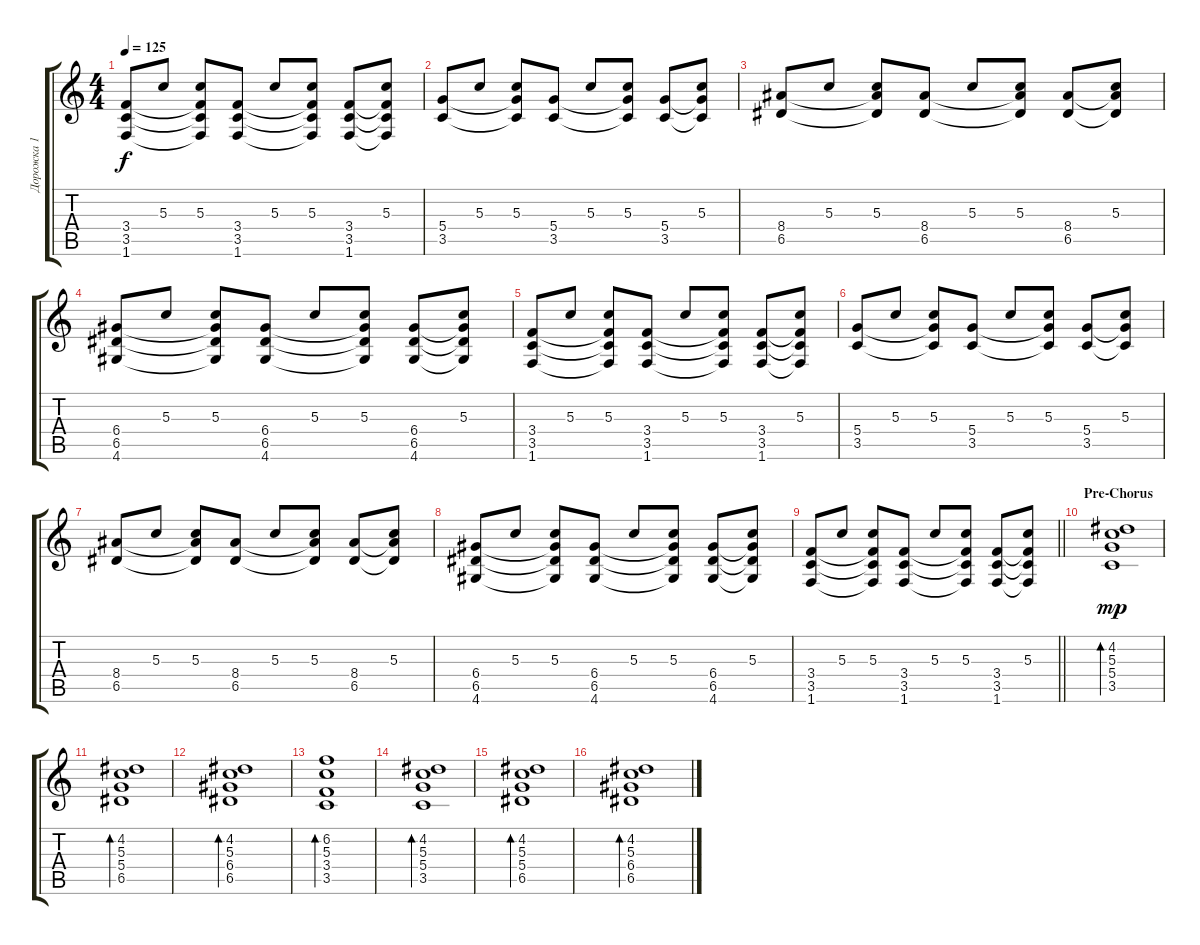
\track ("Дорожка 1" "Дорожка 1") {instrument acousticguitarsteel}
\staff {score tabs}
\tuning (E4 B3 G3 D3 A2 E2) {hide}
\ts (4 4)
\tempo 125
\clef g2
\ks c
(3.4 3.5 1.6).8{dy f} 5.3.8 (5.3 3.4{t} 3.5{t} 1.6{t}).8 (3.4 3.5 1.6).8 5.3.8 (5.3 3.4{t} 3.5{t} 1.6{t}).8 (3.4 3.5 1.6).8 (5.3 3.4{t} 3.5{t} 1.6{t}).8 |
(5.4 3.5).8 5.3.8 (5.3 5.4{t} 3.5{t}).8 (5.4 3.5).8 5.3.8 (5.3 5.4{t} 3.5{t}).8 (5.4 3.5).8 (5.3 5.4{t} 3.5{t}).8 |
(8.4 6.5).8 5.3.8 (5.3 8.4{t} 6.5{t}).8 (8.4 6.5).8 5.3.8 (5.3 8.4{t} 6.5{t}).8 (8.4 6.5).8 (5.3 8.4{t} 6.5{t}).8 |
(6.4 6.5 4.6).8 5.3.8 (5.3 6.4{t} 6.5{t} 4.6{t}).8 (6.4 6.5 4.6).8 5.3.8 (5.3 6.4{t} 6.5{t} 4.6{t}).8 (6.4 6.5 4.6).8 (5.3 6.4{t} 6.5{t} 4.6{t}).8 |
(3.4 3.5 1.6).8 5.3.8 (5.3 3.4{t} 3.5{t} 1.6{t}).8 (3.4 3.5 1.6).8 5.3.8 (5.3 3.4{t} 3.5{t} 1.6{t}).8 (3.4 3.5 1.6).8 (5.3 3.4{t} 3.5{t} 1.6{t}).8 |
(5.4 3.5).8 5.3.8 (5.3 5.4{t} 3.5{t}).8 (5.4 3.5).8 5.3.8 (5.3 5.4{t} 3.5{t}).8 (5.4 3.5).8 (5.3 5.4{t} 3.5{t}).8 |
(8.4 6.5).8 5.3.8 (5.3 8.4{t} 6.5{t}).8 (8.4 6.5).8 5.3.8 (5.3 8.4{t} 6.5{t}).8 (8.4 6.5).8 (5.3 8.4{t} 6.5{t}).8 |
(6.4 6.5 4.6).8 5.3.8 (5.3 6.4{t} 6.5{t} 4.6{t}).8 (6.4 6.5 4.6).8 5.3.8 (5.3 6.4{t} 6.5{t} 4.6{t}).8 (6.4 6.5 4.6).8 (5.3 6.4{t} 6.5{t} 4.6{t}).8 |
\barLineRight lightlight
(3.4 3.5 1.6).8 5.3.8 (5.3 3.4{t} 3.5{t} 1.6{t}).8 (3.4 3.5 1.6).8 5.3.8 (5.3 3.4{t} 3.5{t} 1.6{t}).8 (3.4 3.5 1.6).8 (5.3 3.4{t} 3.5{t} 1.6{t}).8 |
\section ("" "Pre-Chorus")
(4.2 5.3 5.4 3.5).1{bd 480 dy mp} |
(4.2 5.3 5.4 6.5).1{bd 480} |
(4.2 5.3 6.4 6.5).1{bd 480} |
(6.2 5.3 3.4 3.5).1{bd 480} |
(4.2 5.3 5.4 3.5).1{bd 480} |
(4.2 5.3 5.4 6.5).1{bd 480} |
(4.2 5.3 6.4 6.5).1{bd 480}
